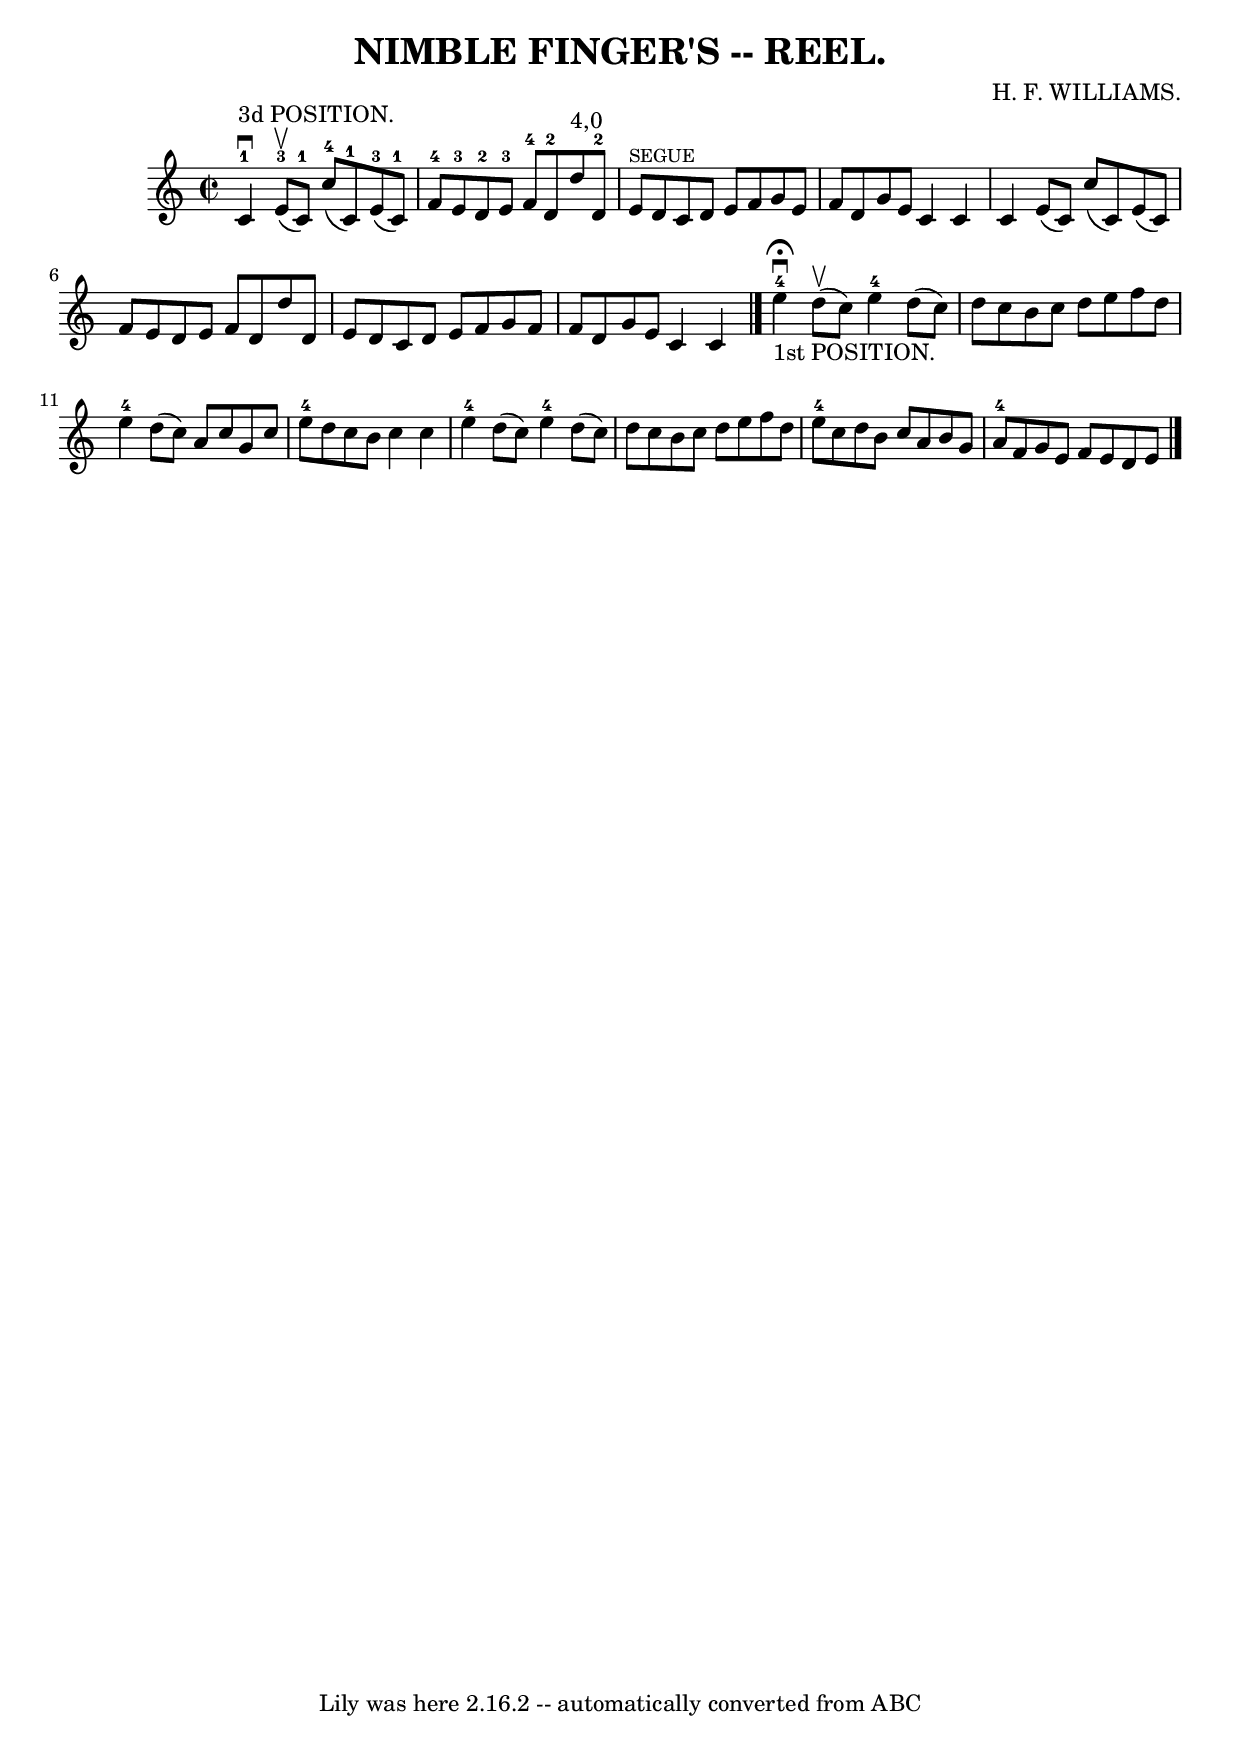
\version "2.16.2"
\include "Mammoth.ily"
\header {
  %% book = "Coles"
  composer = "H. F. WILLIAMS."
  crossRefNumber = "11"
  footnotes = ""
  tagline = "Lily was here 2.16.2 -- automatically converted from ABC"
  title = "NIMBLE FINGER'S -- REEL."

}
voicedefault =  {


  \override Staff.TimeSignature #'style = #'C
  \time 2/2 
  \key c \major
  c'4-1^"3d POSITION."^\downbow e'8 
  -3(^\upbow c'8-1) c''8-4(c'8-1) e'8-3(c'8 
  -1) |
  f'8-4 e'8-3 d'8-2 e'8-3 f'8-4   
  d'8-2 d''8^"4,0" d'8-2 |
  e'8^\segue d'8 c'8 d'8   
  e'8 f'8 g'8 e'8  |
  f'8 d'8 g'8 e'8 c'4 c'4  
  |
  c'4 e'8 (c'8) c''8 (c'8) e'8 (c'8) 
  |
  f'8 e'8 d'8 e'8 f'8 d'8 d''8 d'8  |
  
  e'8 d'8 c'8 d'8 e'8 f'8 g'8 f'8  |
  f'8 d'8    
  g'8 e'8 c'4 c'4    \bar "|." e''4 
  -4_"1st POSITION."^\fermata^\downbow d''8 (^\upbow c''8) e''4 
  -4 d''8 (c''8) |
  d''8 c''8 b'8 c''8 d''8 e''8 
  f''8 d''8  |
  e''4-4 d''8 (c''8) a'8 c''8 g'8  
  c''8  |
  e''8-4 d''8 c''8 b'8 c''4 c''4  
  |
  e''4-4 d''8 (c''8) e''4-4 d''8 (c''8) 
  |
  d''8 c''8 b'8 c''8 d''8 e''8 f''8 d''8  
  |
  e''8-4 c''8 d''8 b'8 c''8 a'8 b'8 g'8  
  |
  a'8-4 f'8 g'8 e'8 f'8 e'8 d'8 e'8  \bar "|."  
  

}

\score{
  <<

    \context Staff="default"
    {
      \voicedefault 
      
    }

  >>
  \layout {
    
  }
  \midi {
  }

}
